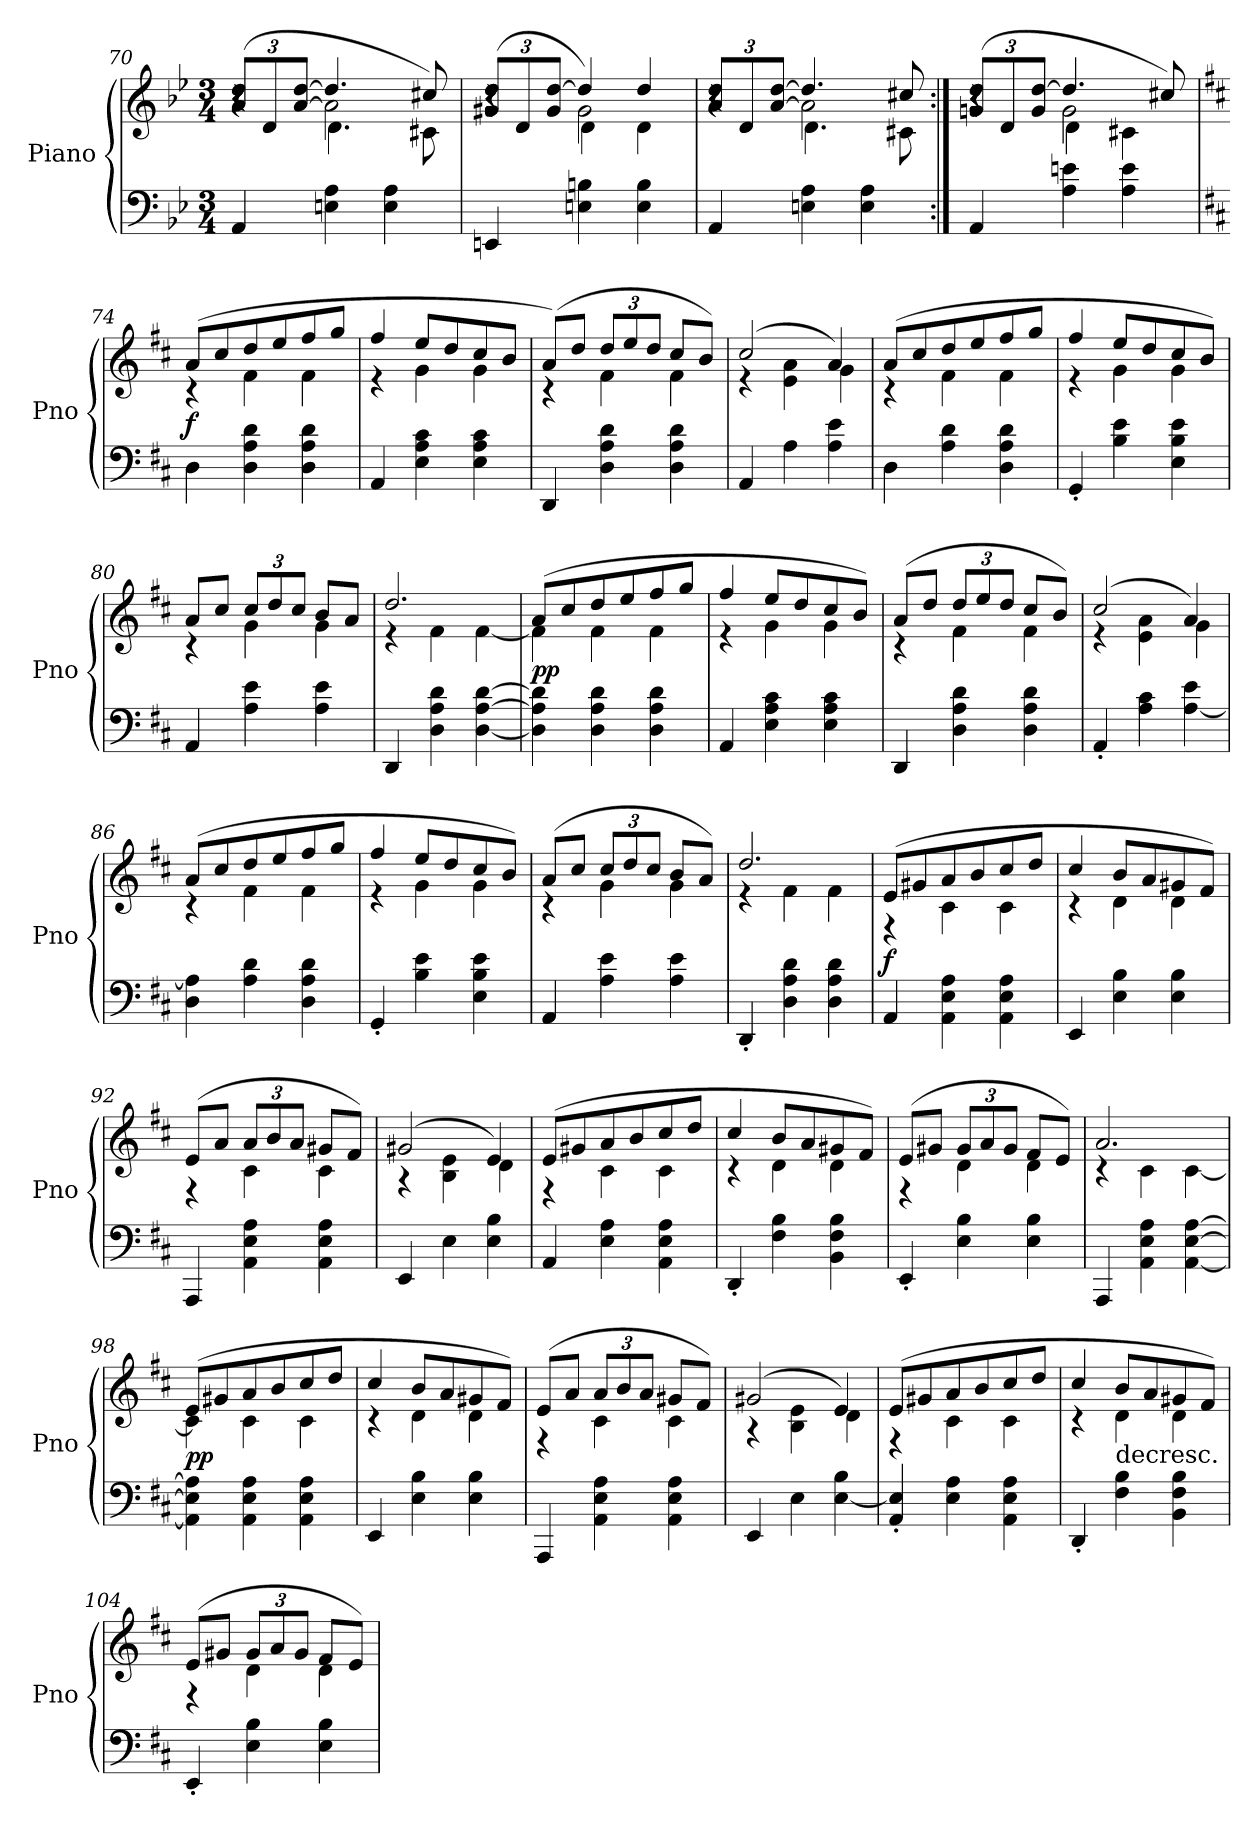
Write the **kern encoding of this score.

**kern	**kern	**dynam
*part1	*part1	*part1
*staff2	*staff1	*staff1/2
*I"Piano	*	*
*I'Pno	*	*
*clefF4	*clefG2	*
*k[b-e-]	*k[b-e-]	*
*M3/4	*M3/4	*
=70	=70	=70
*	*^	*
*	*	*^	*
4AA/	(12a/ 12dd/L	4r	4r	.
.	12d/	.	.	.
.	[12a/ [12dd/J	.	.	.
4En\ 4A\	4.dd/]	2a\]	4.d\	.
4E\ 4A\	.	.	.	.
.	8cc#X/)	.	8c#X\	.
=71	=71	=71	=71	=71
4EEn/	(12g#X/ 12dd/L	4r	4r	.
.	12d/	.	.	.
.	12g#/ [12dd/J	.	.	.
4En\ 4Bn\	4dd/])	2g#\	4d\	.
4E\ 4B\	4dd/	.	4d\	.
=72	=72	=72	=72	=72
4AA/	12a/ 12dd/L	4r	4r	.
.	12d/	.	.	.
.	[12a/ [12dd/J	.	.	.
4En\ 4A\	4.dd/]	2a\]	4.d\	.
4E\ 4A\	.	.	.	.
.	8cc#X/	.	8c#X\	.
=73:|!	=73:|!	=73:|!	=73:|!	=73:|!
4AA/	(12gn/ 12dd/L	4r	4r	.
.	12d/	.	.	.
.	12g/ [12dd/J	.	.	.
4A\ 4en\	4.dd/]	2g\	4d\	.
4A\ 4e\	.	.	4c#X\	.
.	8cc#X/)	.	.	.
*	*v	*v	*v	*
=74	=74	=74
*k[f#c#]	*k[f#c#]	*
*	*^	*
4D\	(8a/L	4r	f
.	8cc#/	.	.
4D\ 4A\ 4d\	8dd/	4f#\	.
.	8ee/	.	.
4D\ 4A\ 4d\	8ff#/	4f#\	.
.	8gg/J	.	.
=75	=75	=75	=75
4AA/	4ff#/	4r	.
4E\ 4A\ 4c#\	8ee/L	4g\	.
.	8dd/	.	.
4E\ 4A\ 4c#\	8cc#/	4g\	.
.	8b/J	.	.
=76	=76	=76	=76
4DD/	(8a/L)	4r	.
.	8dd/J	.	.
4D\ 4A\ 4d\	12dd/L	4f#\	.
.	12ee/	.	.
.	12dd/J	.	.
4D\ 4A\ 4d\	8cc#/L	4f#\	.
.	8b/J)	.	.
=77	=77	=77	=77
4AA/	(2cc#/	4r	.
4A\	.	4e\ 4a\	.
4A\ 4e\	4a/)	4g\	.
=78	=78	=78	=78
4D\	(8a/L	4r	.
.	8cc#/	.	.
4A\ 4d\	8dd/	4f#\	.
.	8ee/	.	.
4D\ 4A\ 4d\	8ff#/	4f#\	.
.	8gg/J	.	.
=79	=79	=79	=79
4GG'/	4ff#/	4r	.
4B\ 4e\	8ee/L	4g\	.
.	8dd/	.	.
4E\ 4B\ 4e\	8cc#/	4g\	.
.	8b/J)	.	.
=80	=80	=80	=80
4AA/	8a/L	4r	.
.	8cc#/J	.	.
4A\ 4e\	12cc#/L	4g\	.
.	12dd/	.	.
.	12cc#/J	.	.
4A\ 4e\	8b/L	4g\	.
.	8a/J	.	.
=81	=81	=81	=81
4DD/	2.dd/	4r	.
4D\ 4A\ 4d\	.	4f#\	.
[4D\ [4A\ [4d\	.	[4f#\	.
=82	=82	=82	=82
4D]\ 4A]\ 4d]\	(8a/L	4f#\]	pp
.	8cc#/	.	.
4D\ 4A\ 4d\	8dd/	4f#\	.
.	8ee/	.	.
4D\ 4A\ 4d\	8ff#/	4f#\	.
.	8gg/J	.	.
=83	=83	=83	=83
4AA/	4ff#/	4r	.
4E\ 4A\ 4c#\	8ee/L	4g\	.
.	8dd/	.	.
4E\ 4A\ 4c#\	8cc#/	4g\	.
.	8b/J)	.	.
=84	=84	=84	=84
4DD/	(8a/L	4r	.
.	8dd/J	.	.
4D\ 4A\ 4d\	12dd/L	4f#\	.
.	12ee/	.	.
.	12dd/J	.	.
4D\ 4A\ 4d\	8cc#/L	4f#\	.
.	8b/J)	.	.
=85	=85	=85	=85
4AA'/	(2cc#/	4r	.
4A\ 4c#\	.	4e\ 4a\	.
[4A\ 4e\	4a/)	4g\	.
=86	=86	=86	=86
4D\ 4A]\	(8a/L	4r	.
.	8cc#/	.	.
4A\ 4d\	8dd/	4f#\	.
.	8ee/	.	.
4D\ 4A\ 4d\	8ff#/	4f#\	.
.	8gg/J	.	.
=87	=87	=87	=87
4GG'/	4ff#/	4r	.
4B\ 4e\	8ee/L	4g\	.
.	8dd/	.	.
4E\ 4B\ 4e\	8cc#/	4g\	.
.	8b/J)	.	.
=88	=88	=88	=88
4AA/	(8a/L	4r	.
.	8cc#/J	.	.
4A\ 4e\	12cc#/L	4g\	.
.	12dd/	.	.
.	12cc#/J	.	.
4A\ 4e\	8b/L	4g\	.
.	8a/J)	.	.
=89	=89	=89	=89
4DD'/	2.dd/	4r	.
4D\ 4A\ 4d\	.	4f#\	.
4D\ 4A\ 4d\	.	4f#\	.
=90	=90	=90	=90
4AA/	(8e/L	4r	f
.	8g#X/	.	.
4AA\ 4E\ 4A\	8a/	4c#\	.
.	8b/	.	.
4AA\ 4E\ 4A\	8cc#/	4c#\	.
.	8dd/J	.	.
=91	=91	=91	=91
4EE/	4cc#/	4r	.
4E\ 4B\	8b/L	4d\	.
.	8a/	.	.
4E\ 4B\	8g#X/	4d\	.
.	8f#/J)	.	.
=92	=92	=92	=92
4AAA/	(8e/L	4r	.
.	8a/J	.	.
4AA\ 4E\ 4A\	12a/L	4c#\	.
.	12b/	.	.
.	12a/J	.	.
4AA\ 4E\ 4A\	8g#X/L	4c#\	.
.	8f#/J)	.	.
=93	=93	=93	=93
4EE/	(2g#X/	4r	.
4E\	.	4B\ 4e\	.
4E\ 4B\	4e/)	4d\	.
=94	=94	=94	=94
4AA/	(8e/L	4r	.
.	8g#X/	.	.
4E\ 4A\	8a/	4c#\	.
.	8b/	.	.
4AA\ 4E\ 4A\	8cc#/	4c#\	.
.	8dd/J	.	.
=95	=95	=95	=95
4DD'/	4cc#/	4r	.
4F#\ 4B\	8b/L	4d\	.
.	8a/	.	.
4BB\ 4F#\ 4B\	8g#X/	4d\	.
.	8f#/J)	.	.
=96	=96	=96	=96
4EE'/	(8e/L	4r	.
.	8g#X/J	.	.
4E\ 4B\	12g#/L	4d\	.
.	12a/	.	.
.	12g#/J	.	.
4E\ 4B\	8f#/L	4d\	.
.	8e/J)	.	.
=97	=97	=97	=97
4AAA/	2.a/	4r	.
4AA\ 4E\ 4A\	.	4c#\	.
[4AA\ [4E\ [4A\	.	[4c#\	.
=98	=98	=98	=98
4AA]\ 4E]\ 4A]\	(8e/L	4c#\]	pp
.	8g#X/	.	.
4AA\ 4E\ 4A\	8a/	4c#\	.
.	8b/	.	.
4AA\ 4E\ 4A\	8cc#/	4c#\	.
.	8dd/J	.	.
=99	=99	=99	=99
4EE/	4cc#/	4r	.
4E\ 4B\	8b/L	4d\	.
.	8a/	.	.
4E\ 4B\	8g#X/	4d\	.
.	8f#/J)	.	.
=100	=100	=100	=100
4AAA/	(8e/L	4r	.
.	8a/J	.	.
4AA\ 4E\ 4A\	12a/L	4c#\	.
.	12b/	.	.
.	12a/J	.	.
4AA\ 4E\ 4A\	8g#X/L	4c#\	.
.	8f#/J)	.	.
=101	=101	=101	=101
4EE/	(2g#X/	4r	.
4E\	.	4B\ 4e\	.
[4E\ 4B\	4e/)	4d\	.
=102	=102	=102	=102
4AA'/ 4E]'/	(8e/L	4r	.
.	8g#X/	.	.
4E\ 4A\	8a/	4c#\	.
.	8b/	.	.
4AA\ 4E\ 4A\	8cc#/	4c#\	.
.	8dd/J	.	.
=103	=103	=103	=103
4DD'/	4cc#/	4r	.
!	!LO:TX:c:t=decresc.	!	!
4F#\ 4B\	8b/L	4d\	.
.	8a/	.	.
4BB\ 4F#\ 4B\	8g#X/	4d\	.
.	8f#/J)	.	.
=104	=104	=104	=104
4EE'/	(8e/L	4r	.
.	8g#X/J	.	.
4E\ 4B\	12g#/L	4d\	.
.	12a/	.	.
.	12g#/J	.	.
4E\ 4B\	8f#/L	4d\	.
.	8e/J)	.	.
*	*v	*v	*
=	=	=
*-	*-	*-
